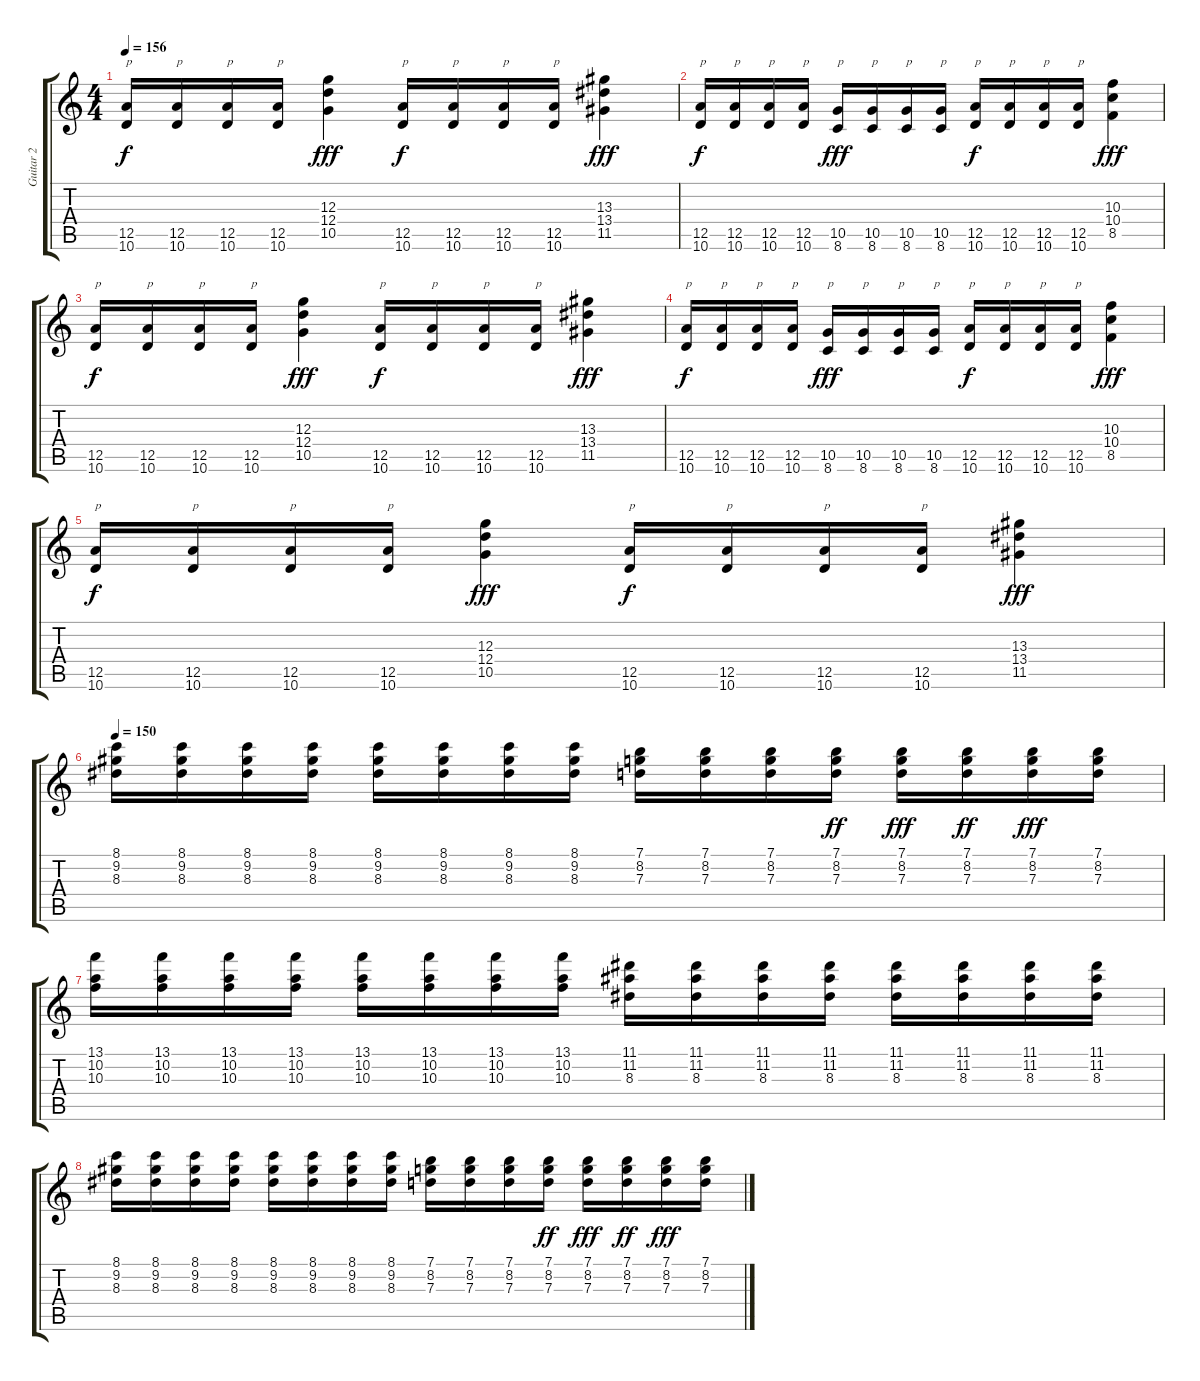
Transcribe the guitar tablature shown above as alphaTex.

\track ("Guitar 2" "Guitar 2") {instrument distortionguitar}
\staff {score tabs}
\tuning (E4 B3 G3 D3 A2 E2) {hide}
\ts (4 4)
\tempo 156
\clef g2
\ks c
(12.5 10.6).16{txt "p" dy f} (12.5 10.6).16{txt "p"} (12.5 10.6).16{txt "p"} (12.5 10.6).16{txt "p"} (12.3 12.4 10.5).4{dy fff} (12.5 10.6).16{txt "p" dy f} (12.5 10.6).16{txt "p"} (12.5 10.6).16{txt "p"} (12.5 10.6).16{txt "p"} (13.3 13.4 11.5).4{dy fff} |
(12.5 10.6).16{txt "p" dy f} (12.5 10.6).16{txt "p"} (12.5 10.6).16{txt "p"} (12.5 10.6).16{txt "p"} (10.5 8.6).16{txt "p" dy fff} (10.5 8.6).16{txt "p"} (10.5 8.6).16{txt "p"} (10.5 8.6).16{txt "p"} (12.5 10.6).16{txt "p" dy f} (12.5 10.6).16{txt "p"} (12.5 10.6).16{txt "p"} (12.5 10.6).16{txt "p"} (10.3 10.4 8.5).4{dy fff} |
(12.5 10.6).16{txt "p" dy f} (12.5 10.6).16{txt "p"} (12.5 10.6).16{txt "p"} (12.5 10.6).16{txt "p"} (12.3 12.4 10.5).4{dy fff} (12.5 10.6).16{txt "p" dy f} (12.5 10.6).16{txt "p"} (12.5 10.6).16{txt "p"} (12.5 10.6).16{txt "p"} (13.3 13.4 11.5).4{dy fff} |
(12.5 10.6).16{txt "p" dy f} (12.5 10.6).16{txt "p"} (12.5 10.6).16{txt "p"} (12.5 10.6).16{txt "p"} (10.5 8.6).16{txt "p" dy fff} (10.5 8.6).16{txt "p"} (10.5 8.6).16{txt "p"} (10.5 8.6).16{txt "p"} (12.5 10.6).16{txt "p" dy f} (12.5 10.6).16{txt "p"} (12.5 10.6).16{txt "p"} (12.5 10.6).16{txt "p"} (10.3 10.4 8.5).4{dy fff} |
(12.5 10.6).16{txt "p" dy f} (12.5 10.6).16{txt "p"} (12.5 10.6).16{txt "p"} (12.5 10.6).16{txt "p"} (12.3 12.4 10.5).4{dy fff} (12.5 10.6).16{txt "p" dy f} (12.5 10.6).16{txt "p"} (12.5 10.6).16{txt "p"} (12.5 10.6).16{txt "p"} (13.3 13.4 11.5).4{dy fff} |
\tempo 150
(8.1 9.2 8.3).16 (8.1 9.2 8.3).16 (8.1 9.2 8.3).16 (8.1 9.2 8.3).16 (8.1 9.2 8.3).16 (8.1 9.2 8.3).16 (8.1 9.2 8.3).16 (8.1 9.2 8.3).16 (7.1 8.2 7.3).16 (7.1 8.2 7.3).16 (7.1 8.2 7.3).16 (7.1 8.2 7.3).16{dy ff} (7.1 8.2 7.3).16{dy fff} (7.1 8.2 7.3).16{dy ff} (7.1 8.2 7.3).16{dy fff} (7.1 8.2 7.3).16 |
(13.1 10.2 10.3).16 (13.1 10.2 10.3).16 (13.1 10.2 10.3).16 (13.1 10.2 10.3).16 (13.1 10.2 10.3).16 (13.1 10.2 10.3).16 (13.1 10.2 10.3).16 (13.1 10.2 10.3).16 (11.1 11.2 8.3).16 (11.1 11.2 8.3).16 (11.1 11.2 8.3).16 (11.1 11.2 8.3).16 (11.1 11.2 8.3).16 (11.1 11.2 8.3).16 (11.1 11.2 8.3).16 (11.1 11.2 8.3).16 |
(8.1 9.2 8.3).16 (8.1 9.2 8.3).16 (8.1 9.2 8.3).16 (8.1 9.2 8.3).16 (8.1 9.2 8.3).16 (8.1 9.2 8.3).16 (8.1 9.2 8.3).16 (8.1 9.2 8.3).16 (7.1 8.2 7.3).16 (7.1 8.2 7.3).16 (7.1 8.2 7.3).16 (7.1 8.2 7.3).16{dy ff} (7.1 8.2 7.3).16{dy fff} (7.1 8.2 7.3).16{dy ff} (7.1 8.2 7.3).16{dy fff} (7.1 8.2 7.3).16
